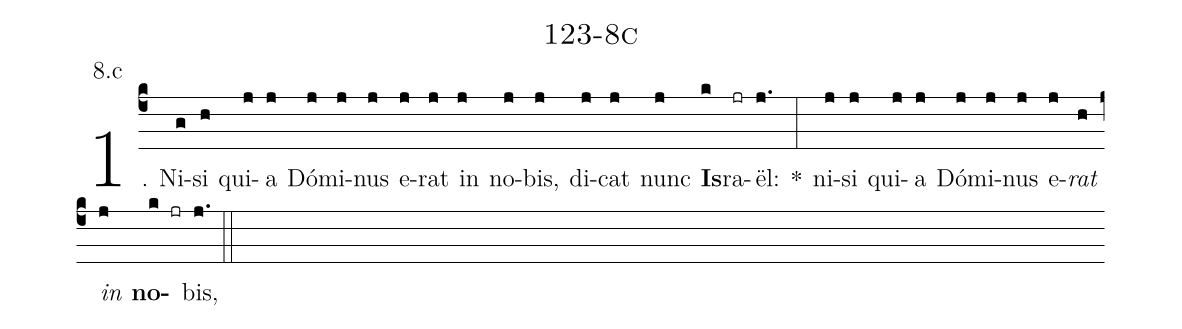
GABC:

name: 123-8c;
annotation: 8.c;
%%
(c4)1. Ni(g)si(h) qui(j)a(j) Dó(j)mi(j)nus(j) e(j)rat(j) in(j) no(j)bis,(j) di(j)cat(j) nunc(j) <b>Is</b>(k)ra(jr)ël:(j.) *(:) ni(j)si(j) qui(j)a(j) Dó(j)mi(j)nus(j) e(j)<i>rat</i>(h) <i>in</i>(j) <b>no</b>(k jr)bis,(j.) (::)
